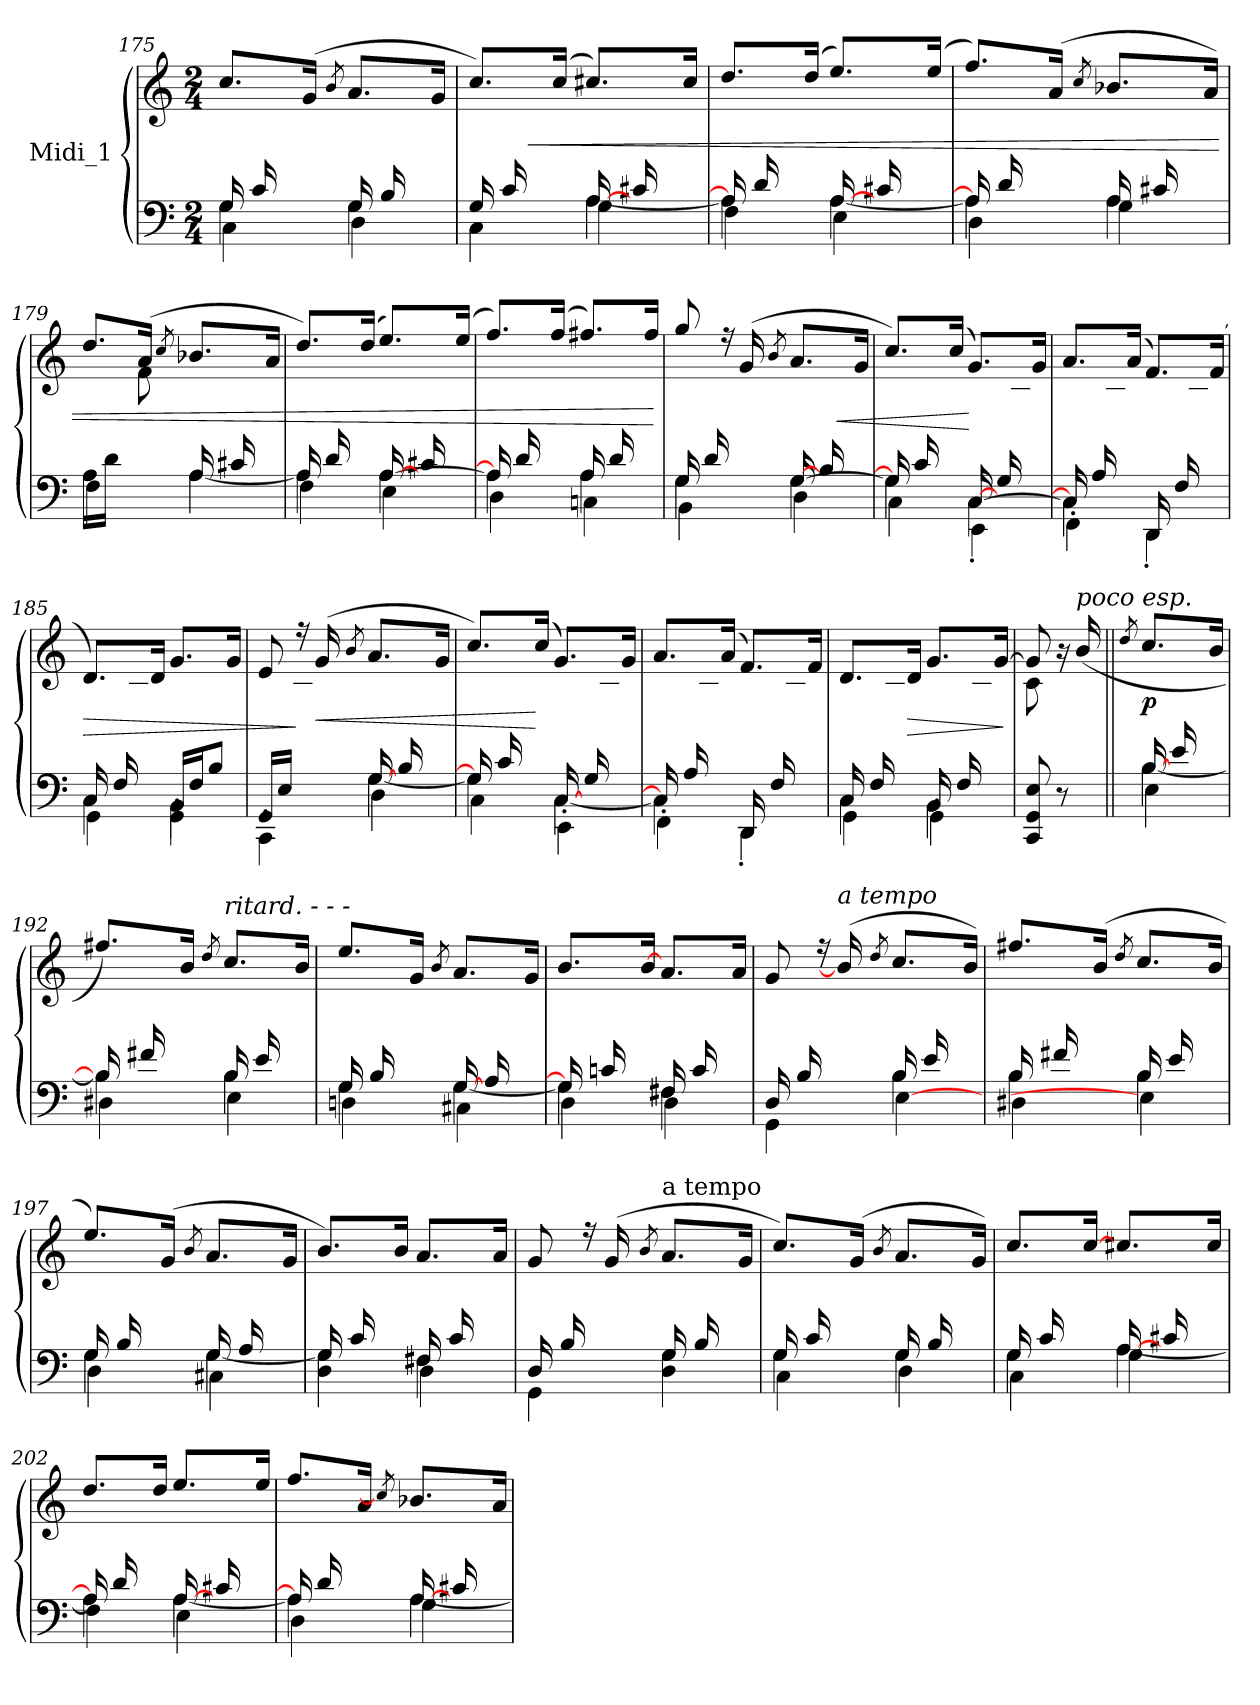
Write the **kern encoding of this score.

**kern	**kern	**dynam
*part1	*part1	*part1
*staff2	*staff1	*staff1/2
*I"Midi_1	*	*
!!LO:LB:g=z
*clefF4	*clefG2	*
*k[]	*k[]	*
*C:	*C:	*
*M2/4	*M2/4	*
=175	=175	=175
*^	*^	*
*	*^	*	*	*
16G/LL	4G\	4C\	8.cc/L	8ryy	.
16c/J	.	.	.	.	.
8ryy	.	.	.	8e\J	.
.	.	.	(>16g/Jk	.	.
.	.	.	8qb/	.	.
16G/LL	4G\	4D\	8.a/L	8ryy	.
16B/J	.	.	.	.	.
8ryy	.	.	.	8f\J	.
.	.	.	16g/Jk	.	.
=176	=176	=176	=176	=176	=176
16G/LL	4C\	4ryy	8.cc/L)	8ryy	.
16c/J	.	.	.	.	.
!	!	!	!	!	!LO:HP:b
8ryy	.	.	.	8e\J	<
.	.	.	(>16cc/Jk	.	.
[16A/LL	[4A\	4G\	8.cc#X/L)	8ryy	.
16c#X/J	.	.	.	.	.
8ryy	.	.	.	8e\J	.
.	.	.	16cc#/Jk	.	.
=177	=177	=177	=177	=177	=177
16A/LL]	4A\]	4F\	8.dd/L	8ryy	.
16d/J	.	.	.	.	.
8ryy	.	.	.	8f\J	.
.	.	.	(>16dd/Jk	.	.
[16A/LL	[4A\	4E\	8.ee/L)	8ryy	.
16c#X/J	.	.	.	.	.
8ryy	.	.	.	8g\J	.
.	.	.	(>16ee/Jk	.	.
=178	=178	=178	=178	=178	=178
16A/LL]	4A\]	4D\	8.ff/L)	8ryy	.
16d/J	.	.	.	.	.
8ryy	.	.	.	8f\J	.
.	.	.	(>16a/Jk	.	.
.	.	.	8qcc/	.	.
16A/LL	4A\	4G\	8.b-X/L	8ryy	.
16c#X/J	.	.	.	.	.
8ryy	.	.	.	8e\J	.
.	.	.	16a/Jk)	.	.
!!LO:PB:g=z
=179	=179	=179	=179	=179	=179
*	*	*^	*	*^	*
4ryy	16A\LL	4F\	4A\	8.dd/L	8ryy	4.ryy	.
.	16d\JJ	.	.	.	.	.	.
.	8ryy	.	.	.	16ryy	.	.
.	.	.	.	(>16a/Jk	8f\	.	.
.	.	.	.	8qcc/	.	.	.
16A/LL	[4A\	4ryy	4ryy	8.b-X/L	.	.	.
16c#X/J	.	.	.	.	16ryy	.	.
8ryy	.	.	.	.	8ryy	8e\J	.
.	.	.	.	16a/Jk	.	.	.
*	*	*	*	*	*v	*v	*
=180	=180	=180	=180	=180	=180	=180
*	*	*	*^	*	*	*
16A/LL	2ryy	4A\]	4F\	2ryy	8.dd/L)	8ryy	.
16d/J	.	.	.	.	.	.	.
8ryy	.	.	.	.	.	8f\J	.
.	.	.	.	.	(>16dd/Jk	.	.
[16A/LL	.	[4A\	4E\	.	8.ee/L)	8ryy	.
16c#X/J	.	.	.	.	.	.	.
8ryy	.	.	.	.	.	8e\J	.
.	.	.	.	.	(>16ee/Jk	.	.
=181	=181	=181	=181	=181	=181	=181	=181
16A/LL]	2ryy	4A\]	4D\	2ryy	8.ff/L)	8ryy	.
16d/J	.	.	.	.	.	.	.
8ryy	.	.	.	.	.	8f\J	.
.	.	.	.	.	(>16ff/Jk	.	.
16A/LL	.	4A\	4Cni\	.	8.ff#X/L)	8ryy	.
16d/J	.	.	.	.	.	.	.
8ryy	.	.	.	.	.	8f#X\J	.
.	.	.	.	.	16ff#/Jk	.	.
*v	*v	*v	*v	*v	*	*	*
*	*v	*v	*
.	.	[
=182	=182	=182
*^	*^	*
*	*^	*	*	*
*	*	*^	*	*	*
*	*	*	*^	*	*	*
16G/LL	2ryy	4G\	4BB\	2ryy	8gg/	8ryy	.
16d/J	.	.	.	.	.	.	.
8ryy	.	.	.	.	16r	8fni\J	.
.	.	.	.	.	(>16g/	.	.
.	.	.	.	.	8qb/	.	.
[16G/LL	.	[4G\	4D\	.	8.a/L	8ryy	.
16B/J	.	.	.	.	.	.	.
!	!	!	!	!	!	!	!LO:HP:b
8ryy	.	.	.	.	.	8f\J	<
.	.	.	.	.	16g/Jk	.	.
!!LO:LB:g=z	!!
=183	=183	=183	=183	=183	=183	=183	=183
16G/LL]	2ryy	4G\]	4C\	2ryy	8.cc/L)	8ryy	.
16c/J	.	.	.	.	.	.	.
8ryy	.	.	.	.	.	8e\J	.
.	.	.	.	.	(>16cc/Jk	.	.
[16C/LL	.	[4C\	4EE'\	.	8.g/L)	8ryy	[
16G/J	.	.	.	.	.	.	.
8ryy	.	.	.	.	.	8c\J	.
.	.	.	.	.	16g/Jk	.	.
*	*	*	*v	*v	*	*	*
!!LO:LB:g=z	!!
=184	=184	=184	=184	=184	=184	=184
16C/LL]	4C\]	4FF'\	2ryy	8.a/L	8ryy	.
16A/J	.	.	.	.	.	.
8ryy	.	.	.	.	8c\J	.
.	.	.	.	(>16a/Jk	.	.
16DD/LL	4DD'\	4ryy	.	8.f/L)	8ryy	.
16F/J	.	.	.	.	.	.
8ryy	.	.	.	.	8c\J	.
.	.	.	.	(>16f/Jk	.	.
=185	=185	=185	=185	=185	=185	=185
!	!	!	!	!	!	!LO:HP:b
16C/LL	4C\	4GG'\	4ryy	8.d/L)	8ryy	>
16F/J	.	.	.	.	.	.
4.ryy	.	.	.	.	8c\J	.
.	.	.	.	16d/Jk	.	.
.	16BB/LL	4GG'\	4BB\	4ryy	8.g/L	.
.	16F/J	.	.	.	.	.
.	8B/J	.	.	.	.	.
.	.	.	.	.	16g/Jk	.
=186	=186	=186	=186	=186	=186	=186
4ryy	16GG/LL	4CC'\	4ryy	8e/	8ryy	.
.	16E/JJ	.	.	.	.	.
.	8ryy	.	.	16r	8c\	]
!	!	!	!	!	!	!LO:HP:b
.	.	.	.	(>16g/	.	<
.	.	.	.	8qb/	.	.
[16G/LL	[4G\	4ryy	4D\	8.a/L	8ryy	.
16B/J	.	.	.	.	.	.
8ryy	.	.	.	.	8f\J	.
.	.	.	.	16g/Jk	.	.
=187	=187	=187	=187	=187	=187	=187
16G/LL]	4G\]	4C\	2ryy	8.cc/L)	8ryy	.
16c/J	.	.	.	.	.	.
8ryy	.	.	.	.	8e\J	.
.	.	.	.	(>16cc/Jk	.	[
[16C/LL	[4C\	4EE'\	.	8.g/L)	8ryy	.
16G/J	.	.	.	.	.	.
8ryy	.	.	.	.	8c\J	.
.	.	.	.	16g/Jk	.	.
=188	=188	=188	=188	=188	=188	=188
16C/LL]	4C\]	4FF'\	2ryy	8.a/L	8ryy	.
16A/J	.	.	.	.	.	.
8ryy	.	.	.	.	8c\J	.
.	.	.	.	(>16a/Jk	.	.
16DD/LL	4DD'\	4ryy	.	8.f/L)	8ryy	.
16F/J	.	.	.	.	.	.
8ryy	.	.	.	.	8c\J	.
.	.	.	.	16f/Jk	.	.
!!LO:PB:g=z	!!
=189	=189	=189	=189	=189	=189	=189
16C/LL	4C\	4GG'\	2ryy	8.d/L	8ryy	.
16F/J	.	.	.	.	.	.
8ryy	.	.	.	.	8c\J	.
!	!	!	!	!	!	!LO:HP:b
.	.	.	.	16d/Jk	.	>
16BB/LL	4BB\	4GG'\	.	8.g/L	8ryy	.
16F/J	.	.	.	.	.	.
8ryy	.	.	.	.	8B\J	.
.	.	.	.	[16g/Jk	.	.
*v	*v	*v	*v	*	*	*
*	*v	*v	*
.	.	]
!!LO:LB:g=z
=190	=190	=190
*^	*^	*
8CC/ 8GG/ 8E/	4ryy	8g/]	8c\	.
8r	.	16r	8ryy	.
!	!	!LO:TX:a:i:t=poco esp.	!	!
.	.	(>16b/	.	.
*v	*v	*	*	*
=191||	=191||	=191||	=191||
.	8qdd/	.	.
*^	*	*	*
*	*^	*	*	*
!	!	!	!	!	!LO:DY:b
[16B/LL	[4B\	4E\	8.cc/L	8ryy	p
16e/J	.	.	.	.	.
8ryy	.	.	.	8g\J	.
.	.	.	16b/Jk	.	.
=192	=192	=192	=192	=192	=192
16B/LL]	4B\]	4D#X\	8.ff#X/L)	8ryy	.
16f#X/J	.	.	.	.	.
8ryy	.	.	.	8a\J	.
.	.	.	16b/Jk	.	.
.	.	.	8qdd/	.	.
!	!	!	!LO:TX:a:i:t=ritard.   -     -     -	!	!
16B/LL	4B\	4E\	8.cc/L	8ryy	.
16e/J	.	.	.	.	.
8ryy	.	.	.	8g\J	.
.	.	.	16b/Jk	.	.
=193	=193	=193	=193	=193	=193
16G/LL	4G\	4Dni\	8.ee/L	8ryy	.
16B/J	.	.	.	.	.
8ryy	.	.	.	8e\J	.
.	.	.	16g/Jk	.	.
.	.	.	8qb/	.	.
[16G/LL	[4G\	4C#X\	8.a/L	8ryy	.
16A/J	.	.	.	.	.
8ryy	.	.	.	8e\J	.
.	.	.	16g/Jk	.	.
=194	=194	=194	=194	=194	=194
16G/LL]	4G\]	4D\	8.b/L	8ryy	.
16cni/J	.	.	.	.	.
8ryy	.	.	.	8d\J	.
.	.	.	[16b/Jk	.	.
16F#X/LL	4F#\	4D\	8.a/L	8ryy	.
16c/J	.	.	.	.	.
8ryy	.	.	.	8d\J	.
.	.	.	16a/Jk	.	.
!!LO:LB:g=z	!!
=195	=195	=195	=195	=195	=195
16D/LL	4GG\	4ryy	8g/	8ryy	.
16B/J	.	.	.	.	.
8ryy	.	.	16r	8d\J	.
!	!	!	!LO:TX:a:i:t=a tempo	!	!
.	.	.	(>16b/]	.	.
.	.	.	8qdd/	.	.
16B/LL	4B\	[4E\	8.cc/L	8ryy	.
16e/J	.	.	.	.	.
8ryy	.	.	.	8g\J	.
.	.	.	16b/Jk)	.	.
!!LO:LB:g=z	!!
=196	=196	=196	=196	=196	=196
16B/LL	4B\	4D#X\	8.ff#X/L	8ryy	.
16f#X/J	.	.	.	.	.
8ryy	.	.	.	8a\J	.
.	.	.	(>16b/Jk	.	.
.	.	.	8qdd/	.	.
16B/LL	4B\	4E\]	8.cc/L	8ryy	.
16e/J	.	.	.	.	.
8ryy	.	.	.	8g\J	.
.	.	.	16b/Jk	.	.
=197	=197	=197	=197	=197	=197
16G/LL	4G\	4D\	8.ee/L)	8ryy	.
16B/J	.	.	.	.	.
8ryy	.	.	.	8e\J	.
.	.	.	(>16g/Jk	.	.
.	.	.	8qb/	.	.
16G/LL	[4G\	4C#X\	8.a/L	8ryy	.
16A/J	.	.	.	.	.
8ryy	.	.	.	8e\J	.
.	.	.	16g/Jk	.	.
=198	=198	=198	=198	=198	=198
16G/LL	4D\ 4G\]	4ryy	8.b/L)	8ryy	.
16c/J	.	.	.	.	.
8ryy	.	.	.	8d\J	.
.	.	.	16b/Jk	.	.
16F#X/LL	4F#\	4D\	8.a/L	8ryy	.
16c/J	.	.	.	.	.
8ryy	.	.	.	8d\J	.
.	.	.	16a/Jk	.	.
=199	=199	=199	=199	=199	=199
16D/LL	4GG\	2ryy	8g/	8ryy	.
16B/J	.	.	.	.	.
8ryy	.	.	16r	8d\J	.
.	.	.	(>16g/	.	.
.	.	.	8qb/	.	.
!	!	!	!LO:TX:a:t=a tempo	!	!
16G/LL	4D\ 4G\	.	8.a/L	8ryy	.
16B/J	.	.	.	.	.
8ryy	.	.	.	8fni\J	.
.	.	.	16g/Jk	.	.
!!LO:LB:g=z	!!
=200	=200	=200	=200	=200	=200
16G/LL	4G\	4C\	8.cc/L)	8ryy	.
16c/J	.	.	.	.	.
8ryy	.	.	.	8e\J	.
.	.	.	(>16g/Jk	.	.
.	.	.	8qb/	.	.
16G/LL	4G\	4D\	8.a/L	8ryy	.
16B/J	.	.	.	.	.
8ryy	.	.	.	8f\J	.
.	.	.	16g/Jk)	.	.
!!LO:LB:g=z	!!
=201	=201	=201	=201	=201	=201
16G/LL	4G\	4C\	8.cc/L	8ryy	.
16c/J	.	.	.	.	.
8ryy	.	.	.	8e\J	.
.	.	.	[16cc/Jk	.	.
[16A/LL	[4A\	4G\	8.cc#X/L	8ryy	.
16c#X/J	.	.	.	.	.
8ryy	.	.	.	8e\J	.
.	.	.	16cc#/Jk	.	.
=202	=202	=202	=202	=202	=202
16A/LL]	4A\]	4F\	8.dd/L	8ryy	.
16d/J	.	.	.	.	.
8ryy	.	.	.	8f\J	.
.	.	.	16dd/Jk	.	.
[16A/LL	[4A\	4E\	8.ee/L	8ryy	.
16c#X/J	.	.	.	.	.
8ryy	.	.	.	8g\J	.
.	.	.	16ee/Jk	.	.
=203	=203	=203	=203	=203	=203
16A/LL]	4A\]	4D\	8.ff/L	8ryy	.
16d/J	.	.	.	.	.
8ryy	.	.	.	8f\J	.
.	.	.	16a/Jk	.	.
.	.	.	8qcc/]	.	.
[16A/LL	[4A\	4G\	8.b-X/L	8ryy	.
16c#X/J	.	.	.	.	.
8ryy	.	.	.	8e\J	.
.	.	.	16a/Jk	.	.
*v	*v	*v	*	*	*
*	*v	*v	*
=	=	=
*-	*-	*-
